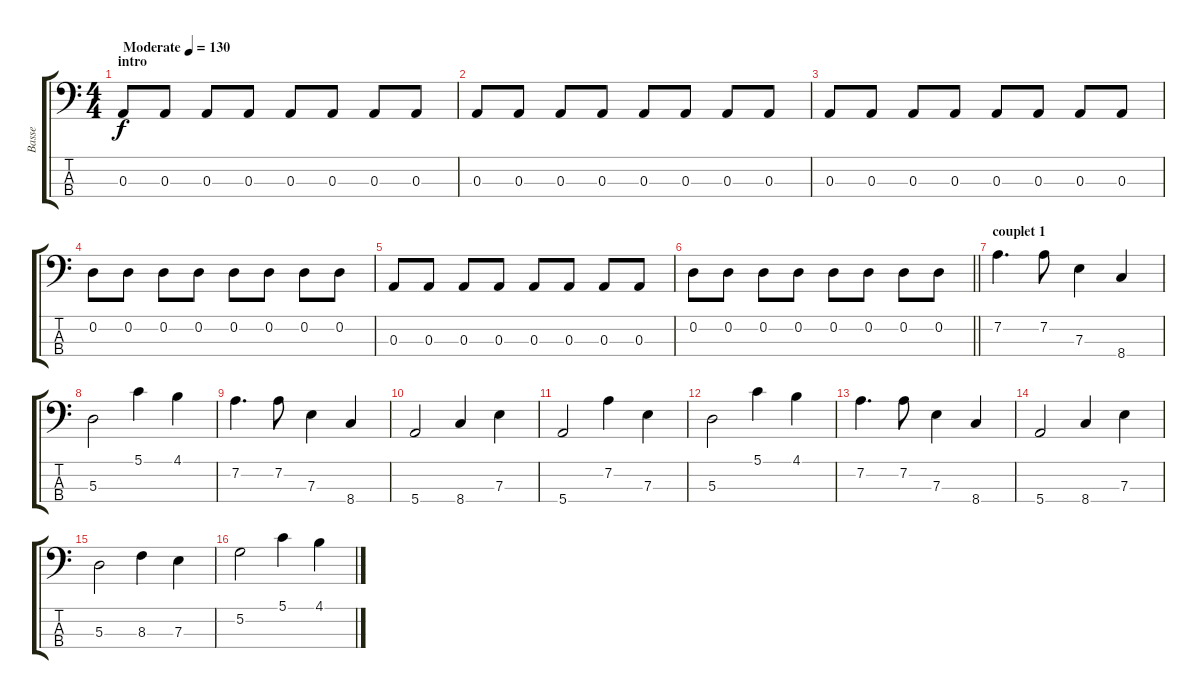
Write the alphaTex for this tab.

\track ("Basse" "Basse") {instrument electricbasspick}
\staff {score tabs}
\tuning (G2 D2 A1 E1) {hide}
\ts (4 4)
\section ("" "intro")
\tempo (130 "Moderate")
\clef f4
\ks c
0.3.8{dy f instrument electricbasspick} 0.3.8 0.3.8 0.3.8 0.3.8 0.3.8 0.3.8 0.3.8 |
0.3.8 0.3.8 0.3.8 0.3.8 0.3.8 0.3.8 0.3.8 0.3.8 |
0.3.8 0.3.8 0.3.8 0.3.8 0.3.8 0.3.8 0.3.8 0.3.8 |
0.2.8 0.2.8 0.2.8 0.2.8 0.2.8 0.2.8 0.2.8 0.2.8 |
0.3.8 0.3.8 0.3.8 0.3.8 0.3.8 0.3.8 0.3.8 0.3.8 |
\barLineRight lightlight
0.2.8 0.2.8 0.2.8 0.2.8 0.2.8 0.2.8 0.2.8 0.2.8 |
\section ("" "couplet 1")
7.2.4{d} 7.2.8 7.3.4 8.4.4 |
5.3.2 5.1.4 4.1.4 |
7.2.4{d} 7.2.8 7.3.4 8.4.4 |
5.4.2 8.4.4 7.3.4 |
5.4.2 7.2.4 7.3.4 |
5.3.2 5.1.4 4.1.4 |
7.2.4{d} 7.2.8 7.3.4 8.4.4 |
5.4.2 8.4.4 7.3.4 |
5.3.2 8.3.4 7.3.4 |
5.2.2 5.1.4 4.1.4
